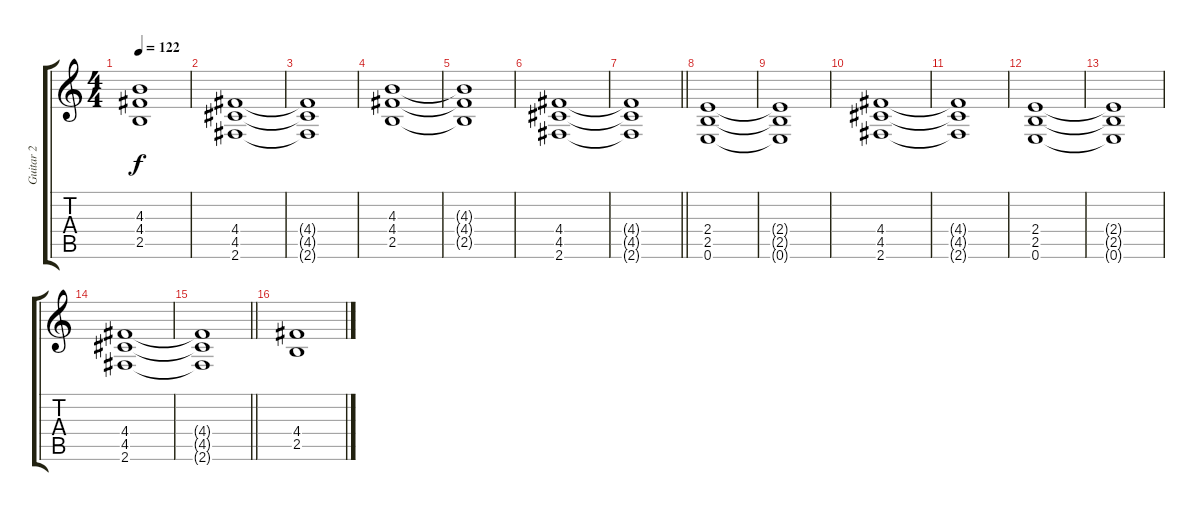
\track ("Guitar 2" "Guitar 2") {instrument distortionguitar}
\staff {score tabs}
\tuning (E4 B3 G3 D3 A2 E2) {hide}
\ts (4 4)
\tempo 122
\clef g2
\ks c
(4.3{t} 4.4{t} 2.5{t}).1{dy f} |
(4.4 4.5 2.6).1 |
(4.4{t} 4.5{t} 2.6{t}).1 |
(4.3 4.4 2.5).1 |
(4.3{t} 4.4{t} 2.5{t}).1 |
(4.4 4.5 2.6).1 |
\barLineRight lightlight
(4.4{t} 4.5{t} 2.6{t}).1 |
(2.4 2.5 0.6).1 |
(2.4{t} 2.5{t} 0.6{t}).1 |
(4.4 4.5 2.6).1 |
(4.4{t} 4.5{t} 2.6{t}).1 |
(2.4 2.5 0.6).1 |
(2.4{t} 2.5{t} 0.6{t}).1 |
(4.4 4.5 2.6).1 |
\barLineRight lightlight
(4.4{t} 4.5{t} 2.6{t}).1 |
(4.4 2.5).1
